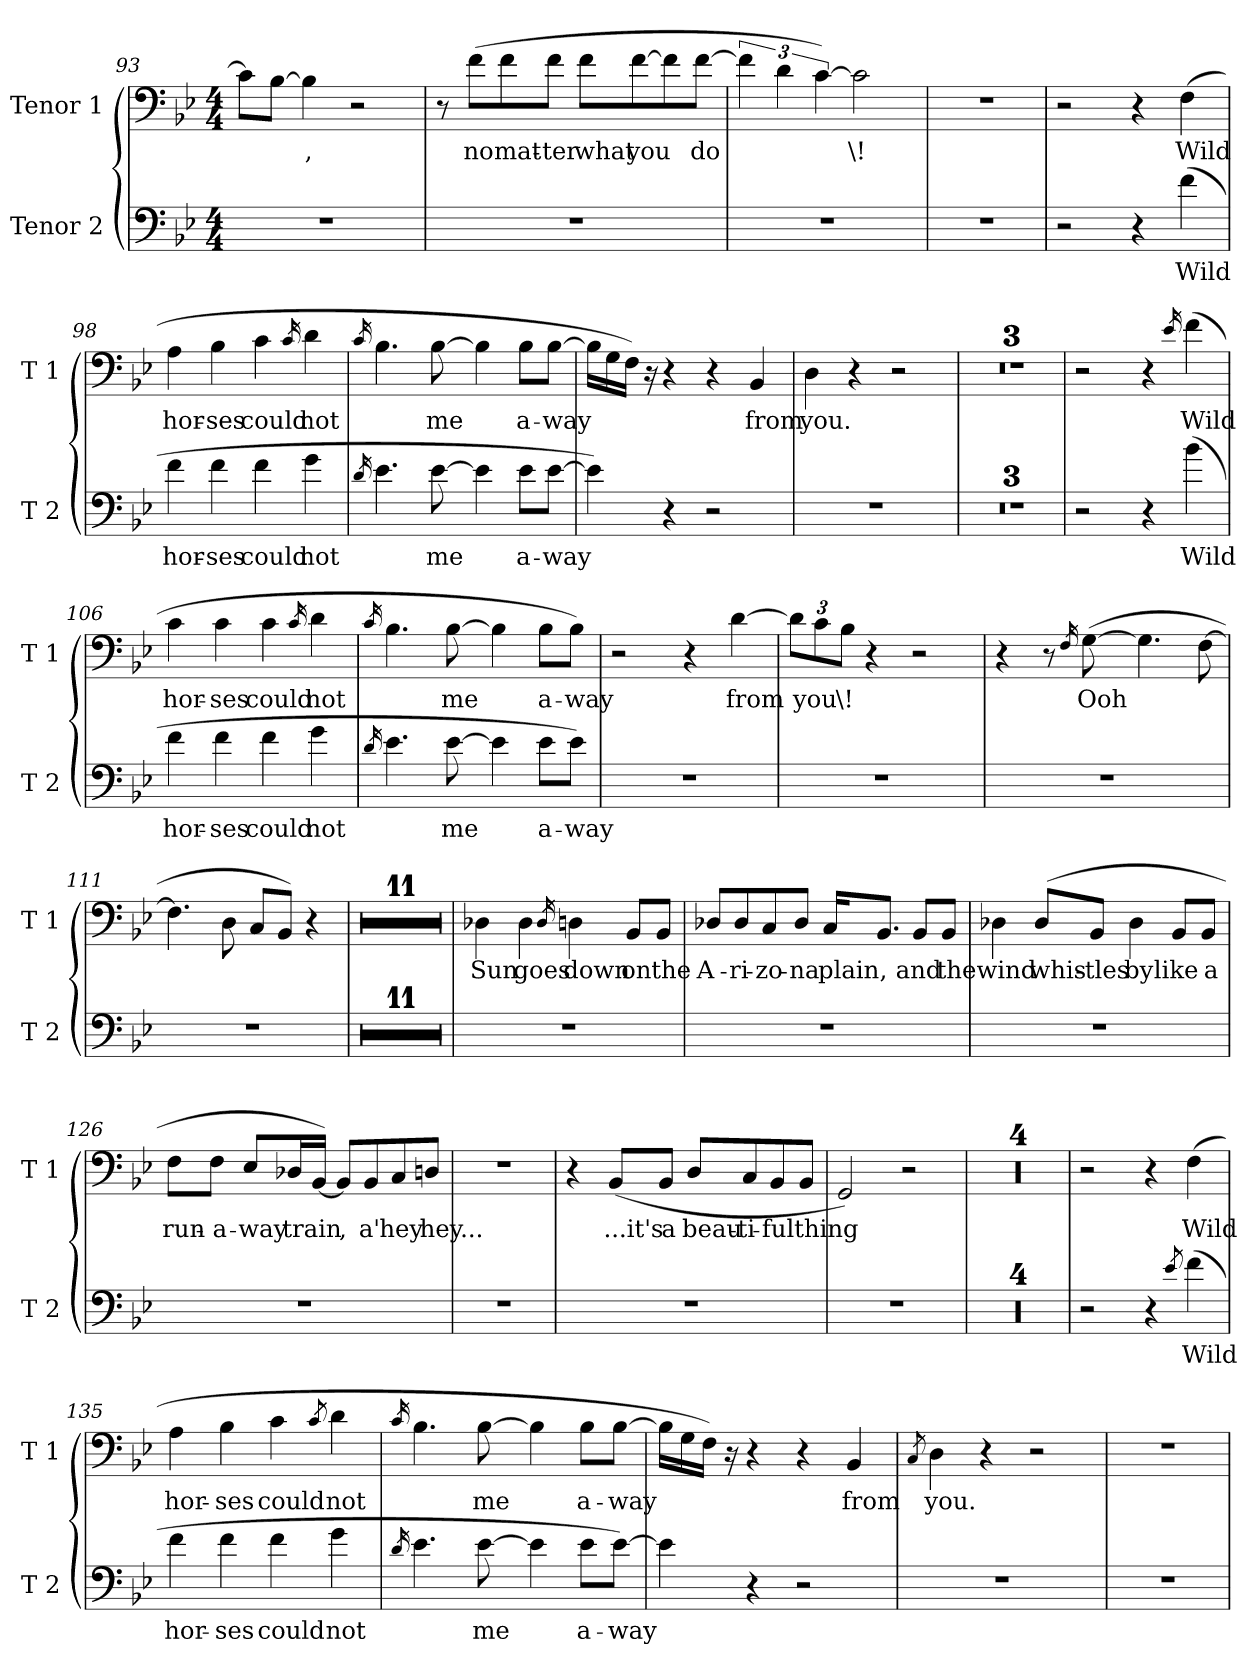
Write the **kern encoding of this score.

**kern	**text	**kern	**text
*part2	*part2	*part1	*part1
*staff2	*staff2	*staff1	*staff1
*I"Tenor 2	*	*I"Tenor 1	*
*I'T 2	*	*I'T 1	*
*clefF4	*	*clefF4	*
*k[b-e-]	*	*k[b-e-]	*
*B-:	*	*B-:	*
*M4/4	*	*M4/4	*
=93	=93	=93	=93
1r	.	8c\L]	.
.	.	[8B-\J	.
!	!	!	!LO:LY:b
.	.	4B-\]	,
.	.	2r	.
=94	=94	=94	=94
1r	.	8r	.
!	!	!	!LO:LY:b
.	.	(>8f\L	no
!	!	!	!LO:LY:b
.	.	8f\	mat-
!	!	!	!LO:LY:b
.	.	8f\J	-ter
!	!	!	!LO:LY:b
.	.	8f\L	what
!	!	!	!LO:LY:b
.	.	[8f\	you
.	.	8f\]	.
!	!	!	!LO:LY:b
.	.	[8f\J	do
=95	=95	=95	=95
1r	.	6f\]	.
.	.	6d\	.
.	.	[6c\)	.
!	!	!	!LO:LY:b
.	.	2c\]	\!
=96	=96	=96	=96
1r	.	1r	.
=97	=97	=97	=97
2r	.	2r	.
4r	.	4r	.
!	!LO:LY:b	!	!LO:LY:b
(>4f\	Wild	(>4F\	Wild
=98	=98	=98	=98
!	!LO:LY:b	!	!LO:LY:b
4f\	hor-	4A\	hor-
!	!LO:LY:b	!	!LO:LY:b
4f\	-ses	4B-\	-ses
!	!LO:LY:b	!	!LO:LY:b
4f\	could	4c\	could
.	.	16qc/	.
!	!LO:LY:b	!	!LO:LY:b
4g\	not	4d\	not
=99	=99	=99	=99
16qd/	.	16qc/	.
4.e-\	.	4.B-\	.
!	!LO:LY:b	!	!LO:LY:b
[8e-\	me	[8B-\	me
4e-\]	.	4B-\]	.
!	!LO:LY:b	!	!LO:LY:b
8e-\L	a-	8B-\L	a-
!	!LO:LY:b	!	!LO:LY:b
[8e-\J	-way	[8B-\J	-way
=100	=100	=100	=100
4e-\])	.	16B-\LL]	.
.	.	16G\	.
.	.	16F\JJ)	.
.	.	16r	.
4r	.	4r	.
2r	.	4r	.
!	!	!	!LO:LY:b
.	.	4BB-/	from
=101	=101	=101	=101
!	!	!	!LO:LY:b
1r	.	4D\	you.
.	.	4r	.
.	.	2r	.
=102	=102	=102	=102
1r	.	1r	.
=103	=103	=103	=103
1r	.	1r	.
=104	=104	=104	=104
1r	.	1r	.
=105	=105	=105	=105
2r	.	2r	.
4r	.	4r	.
.	.	16qe-/	.
!	!LO:LY:b	!	!LO:LY:b
(>4b-\	Wild	(>4f\	Wild
=106	=106	=106	=106
!	!LO:LY:b	!	!LO:LY:b
4f\	hor-	4c\	hor-
!	!LO:LY:b	!	!LO:LY:b
4f\	-ses	4c\	-ses
!	!LO:LY:b	!	!LO:LY:b
4f\	could	4c\	could
.	.	16qc/	.
!	!LO:LY:b	!	!LO:LY:b
4g\	not	4d\	not
=107	=107	=107	=107
16qd/	.	16qc/	.
4.e-\	.	4.B-\	.
!	!LO:LY:b	!	!LO:LY:b
[8e-\	me	[8B-\	me
4e-\]	.	4B-\]	.
!	!LO:LY:b	!	!LO:LY:b
8e-\L	a-	8B-\L	a-
!	!LO:LY:b	!	!LO:LY:b
8e-\J)	-way	8B-\J)	-way
=108	=108	=108	=108
1r	.	2r	.
.	.	4r	.
!	!	!	!LO:LY:b
.	.	[4d\	from
=109	=109	=109	=109
*	*	*Xbrackettup	*
1r	.	12d\L]	.
!	!	!	!LO:LY:b
.	.	12c\	you
!	!	!	!LO:LY:b
.	.	12B-\J	\!
.	.	4r	.
.	.	2r	.
=110	=110	=110	=110
1r	.	4r	.
.	.	8r	.
.	.	16qF/	.
!	!	!	!LO:LY:b
.	.	(>[8G\	Ooh
.	.	4.G\]	.
.	.	[8F\	.
=111	=111	=111	=111
1r	.	4.F\]	.
.	.	8D\	.
.	.	8C/L	.
!	!	!	!LO:LY:b
.	.	8BB-/J)	.
.	.	4r	.
=112	=112	=112	=112
1r	.	1r	.
=113	=113	=113	=113
1r	.	1r	.
=114	=114	=114	=114
1r	.	1r	.
=115	=115	=115	=115
1r	.	1r	.
=116	=116	=116	=116
1r	.	1r	.
=117	=117	=117	=117
1r	.	1r	.
=118	=118	=118	=118
1r	.	1r	.
=119	=119	=119	=119
1r	.	1r	.
=120	=120	=120	=120
1r	.	1r	.
=121	=121	=121	=121
1r	.	1r	.
=122	=122	=122	=122
1r	.	1r	.
=123	=123	=123	=123
!	!	!	!LO:LY:b
1r	.	4D-X\	Sun
!	!	!	!LO:LY:b
.	.	4D-\	goes
.	.	16qD-/	.
!	!	!	!LO:LY:b
.	.	4Dn\	down
!	!	!	!LO:LY:b
.	.	8BB-/L	on
!	!	!	!LO:LY:b
.	.	8BB-/J	the
=124	=124	=124	=124
!	!	!	!LO:LY:b
1r	.	8D-X/L	A-
!	!	!	!LO:LY:b
.	.	8D-/	-ri-
!	!	!	!LO:LY:b
.	.	8C/	-zo-
!	!	!	!LO:LY:b
.	.	8D-/J	-na
!	!	!	!LO:LY:b
.	.	16C/KL	plain
!	!	!	!LO:LY:b
.	.	8.BB-/J	,
!	!	!	!LO:LY:b
.	.	8BB-/L	and
!	!	!	!LO:LY:b
.	.	8BB-/J	the
=125	=125	=125	=125
!	!	!	!LO:LY:b
1r	.	4D-X\	wind
!	!	!	!LO:LY:b
.	.	(>8D-/L	whis-
!	!	!	!LO:LY:b
.	.	8BB-/J	-tles
!	!	!	!LO:LY:b
.	.	4D-\	by
!	!	!	!LO:LY:b
.	.	8BB-/L	like
!	!	!	!LO:LY:b
.	.	8BB-/J	a
=126	=126	=126	=126
!	!	!	!LO:LY:b
1r	.	8F\L	run-
!	!	!	!LO:LY:b
.	.	8F\J	-a-
!	!	!	!LO:LY:b
.	.	8E-/L	-way
!	!	!	!LO:LY:b
.	.	16D-X/L	train
.	.	[16BB-/JJ)	.
!	!	!	!LO:LY:b
.	.	8BB-/L]	,
!	!	!	!LO:LY:b
.	.	8BB-/	a'
!	!	!	!LO:LY:b
.	.	8C/	hey
!	!	!	!LO:LY:b
.	.	8Dn/J	hey...
=127	=127	=127	=127
1r	.	1r	.
=128	=128	=128	=128
1r	.	4r	.
!	!	!	!LO:LY:b
.	.	(<8BB-/L	...it's
!	!	!	!LO:LY:b
.	.	8BB-/J	a
!	!	!	!LO:LY:b
.	.	8D/L	beau-
!	!	!	!LO:LY:b
.	.	8C/	-ti-
!	!	!	!LO:LY:b
.	.	8BB-/	-ful
!	!	!	!LO:LY:b
.	.	8BB-/J	thing
=129	=129	=129	=129
!	!	!	!LO:LY:b
1r	.	2GG/)	.
.	.	2r	.
=130	=130	=130	=130
1r	.	1r	.
=131	=131	=131	=131
1r	.	1r	.
=132	=132	=132	=132
1r	.	1r	.
=133	=133	=133	=133
1r	.	1r	.
=134	=134	=134	=134
2r	.	2r	.
4r	.	4r	.
8qe-/	.	.	.
!	!LO:LY:b	!	!LO:LY:b
(>4f\	Wild	(>4F\	Wild
=135	=135	=135	=135
!	!LO:LY:b	!	!LO:LY:b
4f\	hor-	4A\	hor-
!	!LO:LY:b	!	!LO:LY:b
4f\	-ses	4B-\	-ses
!	!LO:LY:b	!	!LO:LY:b
4f\	could	4c\	could
.	.	8qc/	.
!	!LO:LY:b	!	!LO:LY:b
4g\	not	4d\	not
=136	=136	=136	=136
16qd/	.	16qc/	.
4.e-\	.	4.B-\	.
!	!LO:LY:b	!	!LO:LY:b
[8e-\	me	[8B-\	me
4e-\]	.	4B-\]	.
!	!LO:LY:b	!	!LO:LY:b
8e-\L	a-	8B-\L	a-
!	!LO:LY:b	!	!LO:LY:b
[8e-\J)	-way	[8B-\J	-way
=137	=137	=137	=137
4e-\]	.	16B-\LL]	.
.	.	16G\	.
.	.	16F\JJ)	.
.	.	16r	.
4r	.	4r	.
2r	.	4r	.
!	!	!	!LO:LY:b
.	.	4BB-/	from
=138	=138	=138	=138
.	.	8qC/	.
!	!	!	!LO:LY:b
1r	.	4D\	you.
.	.	4r	.
.	.	2r	.
=139	=139	=139	=139
1r	.	1r	.
=	=	=	=
*-	*-	*-	*-
